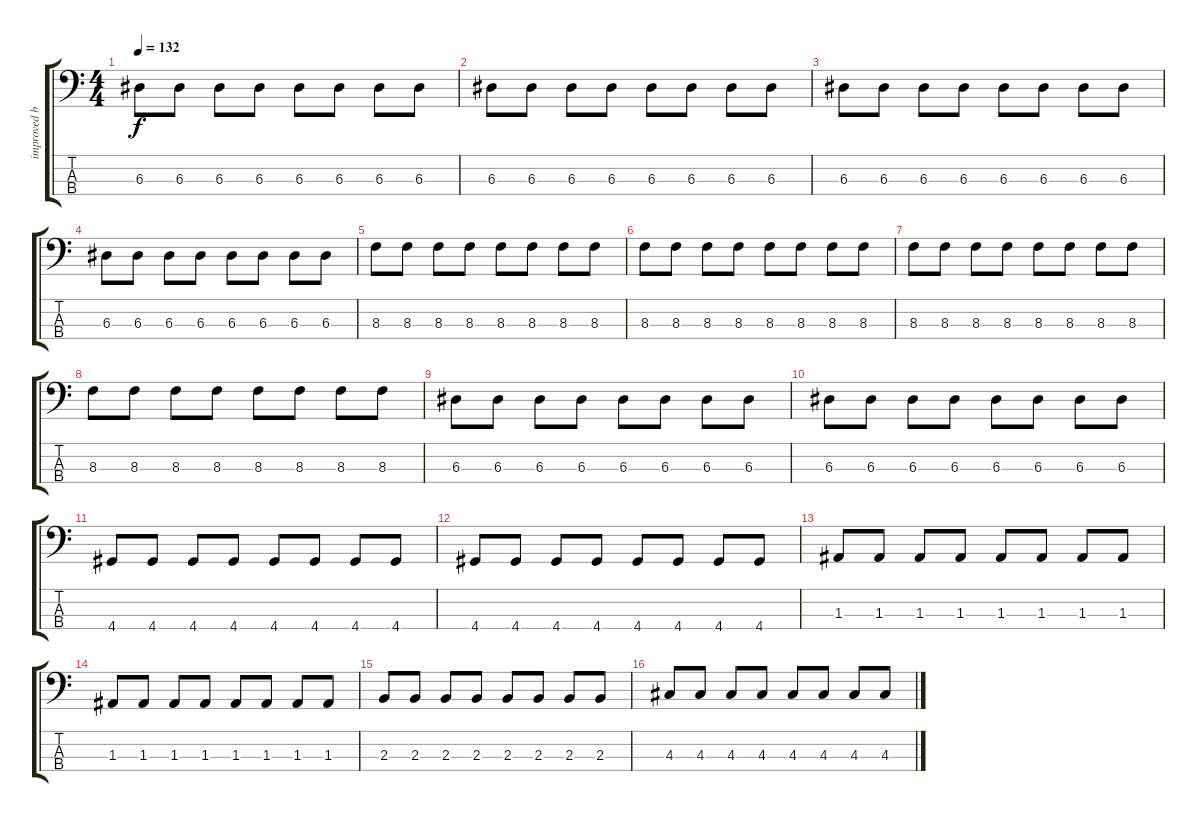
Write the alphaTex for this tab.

\track ("improved bass" "improved b") {instrument electricbassfinger}
\staff {score tabs}
\tuning (G2 D2 A1 E1) {hide}
\ts (4 4)
\tempo 132
\clef f4
\ks c
6.3.8{dy f} 6.3.8 6.3.8 6.3.8 6.3.8 6.3.8 6.3.8 6.3.8 |
6.3.8 6.3.8 6.3.8 6.3.8 6.3.8 6.3.8 6.3.8 6.3.8 |
6.3.8 6.3.8 6.3.8 6.3.8 6.3.8 6.3.8 6.3.8 6.3.8 |
6.3.8 6.3.8 6.3.8 6.3.8 6.3.8 6.3.8 6.3.8 6.3.8 |
8.3.8 8.3.8 8.3.8 8.3.8 8.3.8 8.3.8 8.3.8 8.3.8 |
8.3.8 8.3.8 8.3.8 8.3.8 8.3.8 8.3.8 8.3.8 8.3.8 |
8.3.8 8.3.8 8.3.8 8.3.8 8.3.8 8.3.8 8.3.8 8.3.8 |
8.3.8 8.3.8 8.3.8 8.3.8 8.3.8 8.3.8 8.3.8 8.3.8 |
6.3.8 6.3.8 6.3.8 6.3.8 6.3.8 6.3.8 6.3.8 6.3.8 |
6.3.8 6.3.8 6.3.8 6.3.8 6.3.8 6.3.8 6.3.8 6.3.8 |
4.4.8 4.4.8 4.4.8 4.4.8 4.4.8 4.4.8 4.4.8 4.4.8 |
4.4.8 4.4.8 4.4.8 4.4.8 4.4.8 4.4.8 4.4.8 4.4.8 |
1.3.8 1.3.8 1.3.8 1.3.8 1.3.8 1.3.8 1.3.8 1.3.8 |
1.3.8 1.3.8 1.3.8 1.3.8 1.3.8 1.3.8 1.3.8 1.3.8 |
2.3.8 2.3.8 2.3.8 2.3.8 2.3.8 2.3.8 2.3.8 2.3.8 |
4.3.8 4.3.8 4.3.8 4.3.8 4.3.8 4.3.8 4.3.8 4.3.8
